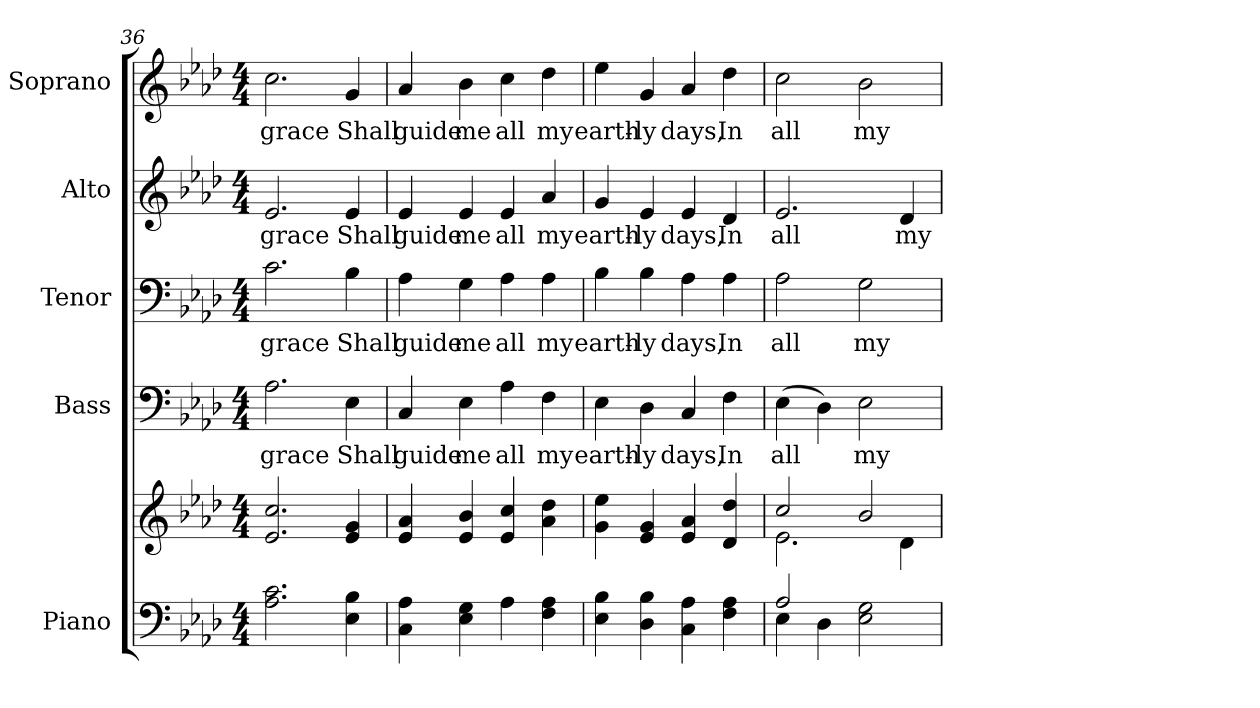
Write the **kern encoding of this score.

**kern	**kern	**kern	**text	**kern	**text	**kern	**text	**kern	**text
*part5	*part5	*part4	*part4	*part3	*part3	*part2	*part2	*part1	*part1
*staff6	*staff5	*staff4	*staff4	*staff3	*staff3	*staff2	*staff2	*staff1	*staff1
*I"Piano	*	*I"Bass	*	*I"Tenor	*	*I"Alto	*	*I"Soprano	*
*I'Pno.	*	*I'B.	*	*I'T.	*	*I'A.	*	*I'S.	*
*clefF4	*clefG2	*clefF4	*	*clefF4	*	*clefG2	*	*clefG2	*
*k[b-e-a-d-]	*k[b-e-a-d-]	*k[b-e-a-d-]	*	*k[b-e-a-d-]	*	*k[b-e-a-d-]	*	*k[b-e-a-d-]	*
*A-:	*A-:	*A-:	*	*A-:	*	*A-:	*	*A-:	*
*M4/4	*M4/4	*M4/4	*	*M4/4	*	*M4/4	*	*M4/4	*
=36	=36	=36	=36	=36	=36	=36	=36	=36	=36
!	!	!	!LO:LY:b:color=#000000	!	!	!	!	!	!
!	!	!	!	!	!LO:LY:b:color=#000000	!	!	!	!
!	!	!	!	!	!	!	!LO:LY:b:color=#000000	!	!
!	!	!	!	!	!	!	!	!	!LO:LY:b:color=#000000
2.A-i\ 2.ci	2.e-i/ 2.cci	2.A-i\	grace	2.ci\	grace	2.e-i/	grace	2.cci\	grace
!	!	!	!LO:LY:b:color=#000000	!	!	!	!	!	!
!	!	!	!	!	!LO:LY:b:color=#000000	!	!	!	!
!	!	!	!	!	!	!	!LO:LY:b:color=#000000	!	!
!	!	!	!	!	!	!	!	!	!LO:LY:b:color=#000000
4E-i\ 4B-i	4e-i/ 4gi	4E-i\	Shall	4B-i\	Shall	4e-i/	Shall	4gi/	Shall
!!LO:PB:g=z
=37	=37	=37	=37	=37	=37	=37	=37	=37	=37
!	!	!	!LO:LY:b:color=#000000	!	!	!	!	!	!
!	!	!	!	!	!LO:LY:b:color=#000000	!	!	!	!
!	!	!	!	!	!	!	!LO:LY:b:color=#000000	!	!
!	!	!	!	!	!	!	!	!	!LO:LY:b:color=#000000
4Ci\ 4A-i	4e-i/ 4a-i	4Ci/	guide	4A-i\	guide	4e-i/	guide	4a-i/	guide
!	!	!	!LO:LY:b:color=#000000	!	!	!	!	!	!
!	!	!	!	!	!LO:LY:b:color=#000000	!	!	!	!
!	!	!	!	!	!	!	!LO:LY:b:color=#000000	!	!
!	!	!	!	!	!	!	!	!	!LO:LY:b:color=#000000
4E-i\ 4Gi	4e-i/ 4b-i	4E-i\	me	4Gi\	me	4e-i/	me	4b-i\	me
!	!	!	!LO:LY:b:color=#000000	!	!	!	!	!	!
!	!	!	!	!	!LO:LY:b:color=#000000	!	!	!	!
!	!	!	!	!	!	!	!LO:LY:b:color=#000000	!	!
!	!	!	!	!	!	!	!	!	!LO:LY:b:color=#000000
4A-i\	4e-i/ 4cci	4A-i\	all	4A-i\	all	4e-i/	all	4cci\	all
!	!	!	!LO:LY:b:color=#000000	!	!	!	!	!	!
!	!	!	!	!	!LO:LY:b:color=#000000	!	!	!	!
!	!	!	!	!	!	!	!LO:LY:b:color=#000000	!	!
!	!	!	!	!	!	!	!	!	!LO:LY:b:color=#000000
4Fi\ 4A-i	4a-i\ 4dd-i	4Fi\	my	4A-i\	my	4a-i/	my	4dd-i\	my
=38	=38	=38	=38	=38	=38	=38	=38	=38	=38
!	!	!	!LO:LY:b:color=#000000	!	!	!	!	!	!
!	!	!	!	!	!LO:LY:b:color=#000000	!	!	!	!
!	!	!	!	!	!	!	!LO:LY:b:color=#000000	!	!
!	!	!	!	!	!	!	!	!	!LO:LY:b:color=#000000
4E-i\ 4B-i	4gi\ 4ee-i	4E-i\	earth-	4B-i\	earth-	4gi/	earth-	4ee-i\	earth-
!	!	!	!LO:LY:b:color=#000000	!	!	!	!	!	!
!	!	!	!	!	!LO:LY:b:color=#000000	!	!	!	!
!	!	!	!	!	!	!	!LO:LY:b:color=#000000	!	!
!	!	!	!	!	!	!	!	!	!LO:LY:b:color=#000000
4D-i\ 4B-i	4e-i/ 4gi	4D-i\	-ly	4B-i\	-ly	4e-i/	-ly	4gi/	-ly
!	!	!	!LO:LY:b:color=#000000	!	!	!	!	!	!
!	!	!	!	!	!LO:LY:b:color=#000000	!	!	!	!
!	!	!	!	!	!	!	!LO:LY:b:color=#000000	!	!
!	!	!	!	!	!	!	!	!	!LO:LY:b:color=#000000
4Ci\ 4A-i	4e-i/ 4a-i	4Ci/	days,	4A-i\	days,	4e-i/	days,	4a-i/	days,
!	!	!	!LO:LY:b:color=#000000	!	!	!	!	!	!
!	!	!	!	!	!LO:LY:b:color=#000000	!	!	!	!
!	!	!	!	!	!	!	!LO:LY:b:color=#000000	!	!
!	!	!	!	!	!	!	!	!	!LO:LY:b:color=#000000
4Fi\ 4A-i	4d-i/ 4dd-i	4Fi\	In	4A-i\	In	4d-i/	In	4dd-i\	In
!!LO:PB:g=z
=39	=39	=39	=39	=39	=39	=39	=39	=39	=39
*^	*^	*	*	*	*	*	*	*	*
!	!	!	!	!	!LO:LY:b:color=#000000	!	!	!	!	!	!
!	!	!	!	!	!	!	!LO:LY:b:color=#000000	!	!	!	!
!	!	!	!	!	!	!	!	!	!LO:LY:b:color=#000000	!	!
!	!	!	!	!	!	!	!	!	!	!	!LO:LY:b:color=#000000
2A-i/	4E-i\	2cci/	2.e-i\	(4E-i\	all	2A-i\	all	2.e-i/	all	2cci\	all
.	4D-i\	.	.	4D-i\)	.	.	.	.	.	.	.
!	!	!	!	!	!LO:LY:b:color=#000000	!	!	!	!	!	!
!	!	!	!	!	!	!	!LO:LY:b:color=#000000	!	!	!	!
!	!	!	!	!	!	!	!	!	!	!	!LO:LY:b:color=#000000
2E-i\ 2Gi	2ryy	2b-i/	.	2E-i\	my	2Gi\	my	.	.	2b-i\	my
!	!	!	!	!	!	!	!	!	!LO:LY:b:color=#000000	!	!
.	.	.	4d-i\	.	.	.	.	4d-i/	my	.	.
*v	*v	*	*	*	*	*	*	*	*	*	*
*	*v	*v	*	*	*	*	*	*	*	*
=	=	=	=	=	=	=	=	=	=
*-	*-	*-	*-	*-	*-	*-	*-	*-	*-
